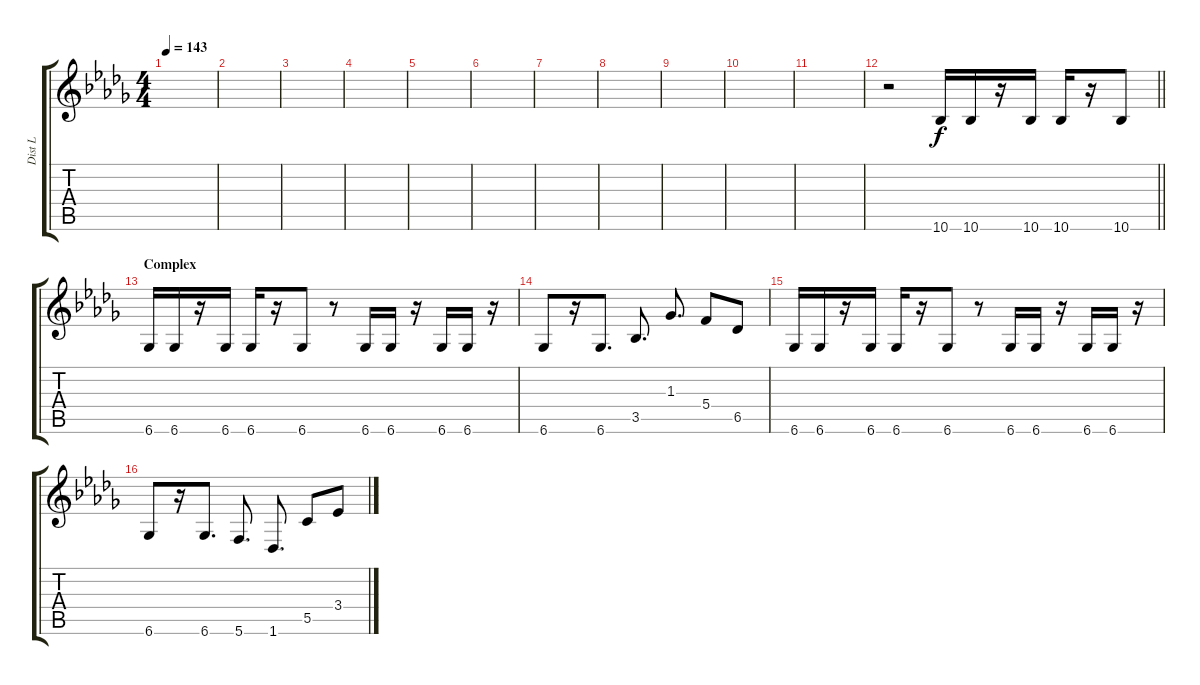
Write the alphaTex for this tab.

\track ("Dist L" "Dist L") {instrument distortionguitar}
\staff {score tabs}
\tuning (D4 A3 F3 C3 G2 C2) {hide}
\ts (4 4)
\tempo 143
\clef g2
\ks db
|
|
|
|
|
|
|
|
|
|
|
\barLineRight lightlight
r.2{volume 13} 10.6.16 10.6.16 r.16 10.6.16 10.6.16 r.16 10.6.8 |
\section ("" "Complex")
6.6.16 6.6.16 r.16 6.6.16 6.6.16 r.16 6.6.8 r.8 6.6.16 6.6.16 r.16 6.6.16 6.6.16 r.16 |
6.6.8 r.16 6.6.8{d} 3.5.8{d} 1.3.8{d} 5.4.8 6.5.8 |
6.6.16 6.6.16 r.16 6.6.16 6.6.16 r.16 6.6.8 r.8 6.6.16 6.6.16 r.16 6.6.16 6.6.16 r.16 |
6.6.8 r.16 6.6.8{d} 5.6.8{d} 1.6.8{d} 5.5.8 3.4.8
